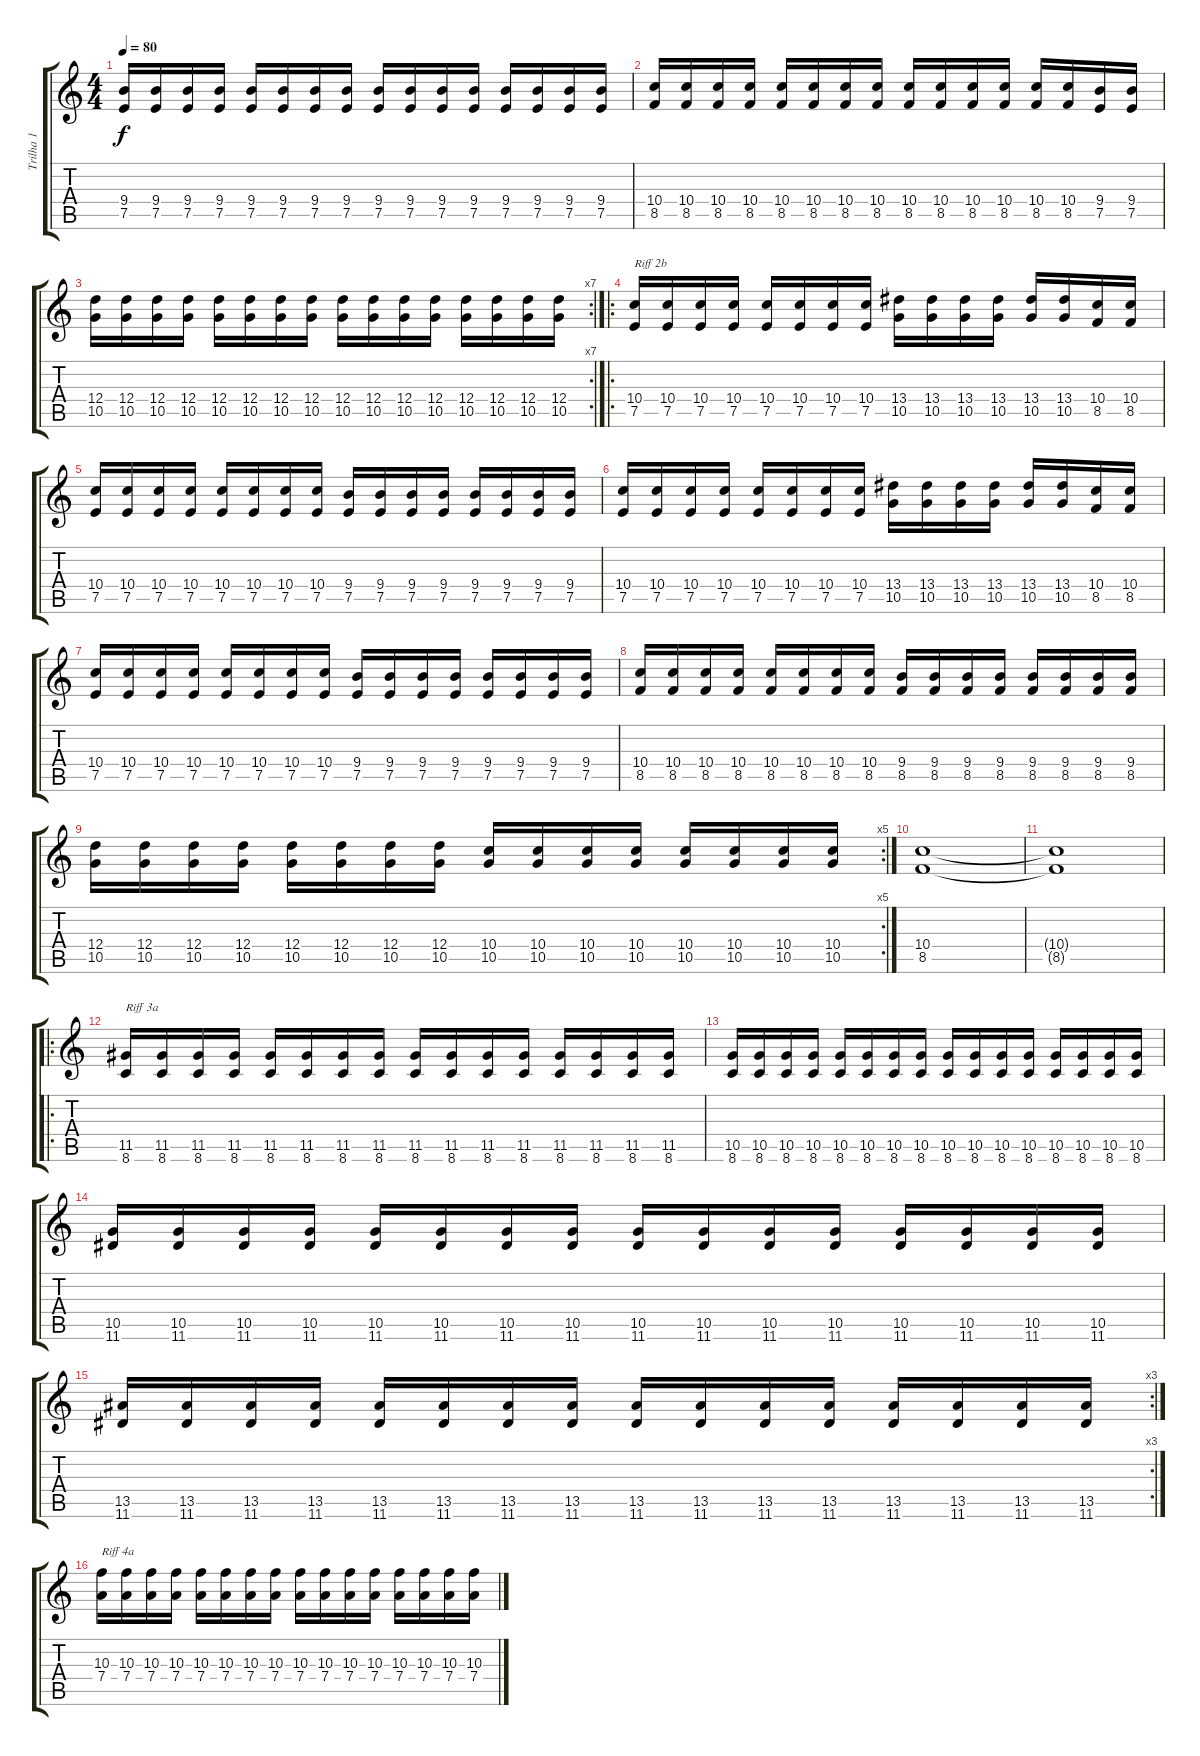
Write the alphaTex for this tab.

\track ("Trilha 1" "Trilha 1") {instrument distortionguitar}
\staff {score tabs}
\tuning (E4 B3 G3 D3 A2 E2) {hide}
\ts (4 4)
\tempo 80
\clef g2
\ks c
(9.4 7.5).16{dy f} (9.4 7.5).16 (9.4 7.5).16 (9.4 7.5).16 (9.4 7.5).16 (9.4 7.5).16 (9.4 7.5).16 (9.4 7.5).16 (9.4 7.5).16 (9.4 7.5).16 (9.4 7.5).16 (9.4 7.5).16 (9.4 7.5).16 (9.4 7.5).16 (9.4 7.5).16 (9.4 7.5).16 |
(10.4 8.5).16 (10.4 8.5).16 (10.4 8.5).16 (10.4 8.5).16 (10.4 8.5).16 (10.4 8.5).16 (10.4 8.5).16 (10.4 8.5).16 (10.4 8.5).16 (10.4 8.5).16 (10.4 8.5).16 (10.4 8.5).16 (10.4 8.5).16 (10.4 8.5).16 (9.4 7.5).16 (9.4 7.5).16 |
\rc 7
(12.4 10.5).16 (12.4 10.5).16 (12.4 10.5).16 (12.4 10.5).16 (12.4 10.5).16 (12.4 10.5).16 (12.4 10.5).16 (12.4 10.5).16 (12.4 10.5).16 (12.4 10.5).16 (12.4 10.5).16 (12.4 10.5).16 (12.4 10.5).16 (12.4 10.5).16 (12.4 10.5).16 (12.4 10.5).16 |
\ro
(10.4 7.5).16{txt "Riff 2b"} (10.4 7.5).16 (10.4 7.5).16 (10.4 7.5).16 (10.4 7.5).16 (10.4 7.5).16 (10.4 7.5).16 (10.4 7.5).16 (13.4 10.5).16 (13.4 10.5).16 (13.4 10.5).16 (13.4 10.5).16 (13.4 10.5).16 (13.4 10.5).16 (10.4 8.5).16 (10.4 8.5).16 |
(10.4 7.5).16 (10.4 7.5).16 (10.4 7.5).16 (10.4 7.5).16 (10.4 7.5).16 (10.4 7.5).16 (10.4 7.5).16 (10.4 7.5).16 (9.4 7.5).16 (9.4 7.5).16 (9.4 7.5).16 (9.4 7.5).16 (9.4 7.5).16 (9.4 7.5).16 (9.4 7.5).16 (9.4 7.5).16 |
(10.4 7.5).16 (10.4 7.5).16 (10.4 7.5).16 (10.4 7.5).16 (10.4 7.5).16 (10.4 7.5).16 (10.4 7.5).16 (10.4 7.5).16 (13.4 10.5).16 (13.4 10.5).16 (13.4 10.5).16 (13.4 10.5).16 (13.4 10.5).16 (13.4 10.5).16 (10.4 8.5).16 (10.4 8.5).16 |
(10.4 7.5).16 (10.4 7.5).16 (10.4 7.5).16 (10.4 7.5).16 (10.4 7.5).16 (10.4 7.5).16 (10.4 7.5).16 (10.4 7.5).16 (9.4 7.5).16 (9.4 7.5).16 (9.4 7.5).16 (9.4 7.5).16 (9.4 7.5).16 (9.4 7.5).16 (9.4 7.5).16 (9.4 7.5).16 |
(10.4 8.5).16 (10.4 8.5).16 (10.4 8.5).16 (10.4 8.5).16 (10.4 8.5).16 (10.4 8.5).16 (10.4 8.5).16 (10.4 8.5).16 (9.4 8.5).16 (9.4 8.5).16 (9.4 8.5).16 (9.4 8.5).16 (9.4 8.5).16 (9.4 8.5).16 (9.4 8.5).16 (9.4 8.5).16 |
\rc 5
(12.4 10.5).16 (12.4 10.5).16 (12.4 10.5).16 (12.4 10.5).16 (12.4 10.5).16 (12.4 10.5).16 (12.4 10.5).16 (12.4 10.5).16 (10.4 10.5).16 (10.4 10.5).16 (10.4 10.5).16 (10.4 10.5).16 (10.4 10.5).16 (10.4 10.5).16 (10.4 10.5).16 (10.4 10.5).16 |
(10.4 8.5).1 |
(10.4{t} 8.5{t}).1 |
\ro
(11.5 8.6).16{txt "Riff 3a"} (11.5 8.6).16 (11.5 8.6).16 (11.5 8.6).16 (11.5 8.6).16 (11.5 8.6).16 (11.5 8.6).16 (11.5 8.6).16 (11.5 8.6).16 (11.5 8.6).16 (11.5 8.6).16 (11.5 8.6).16 (11.5 8.6).16 (11.5 8.6).16 (11.5 8.6).16 (11.5 8.6).16 |
(10.5 8.6).16 (10.5 8.6).16 (10.5 8.6).16 (10.5 8.6).16 (10.5 8.6).16 (10.5 8.6).16 (10.5 8.6).16 (10.5 8.6).16 (10.5 8.6).16 (10.5 8.6).16 (10.5 8.6).16 (10.5 8.6).16 (10.5 8.6).16 (10.5 8.6).16 (10.5 8.6).16 (10.5 8.6).16 |
(10.5 11.6).16 (10.5 11.6).16 (10.5 11.6).16 (10.5 11.6).16 (10.5 11.6).16 (10.5 11.6).16 (10.5 11.6).16 (10.5 11.6).16 (10.5 11.6).16 (10.5 11.6).16 (10.5 11.6).16 (10.5 11.6).16 (10.5 11.6).16 (10.5 11.6).16 (10.5 11.6).16 (10.5 11.6).16 |
\rc 3
(13.5 11.6).16 (13.5 11.6).16 (13.5 11.6).16 (13.5 11.6).16 (13.5 11.6).16 (13.5 11.6).16 (13.5 11.6).16 (13.5 11.6).16 (13.5 11.6).16 (13.5 11.6).16 (13.5 11.6).16 (13.5 11.6).16 (13.5 11.6).16 (13.5 11.6).16 (13.5 11.6).16 (13.5 11.6).16 |
(10.3 7.4).16{txt "Riff 4a"} (10.3 7.4).16 (10.3 7.4).16 (10.3 7.4).16 (10.3 7.4).16 (10.3 7.4).16 (10.3 7.4).16 (10.3 7.4).16 (10.3 7.4).16 (10.3 7.4).16 (10.3 7.4).16 (10.3 7.4).16 (10.3 7.4).16 (10.3 7.4).16 (10.3 7.4).16 (10.3 7.4).16
